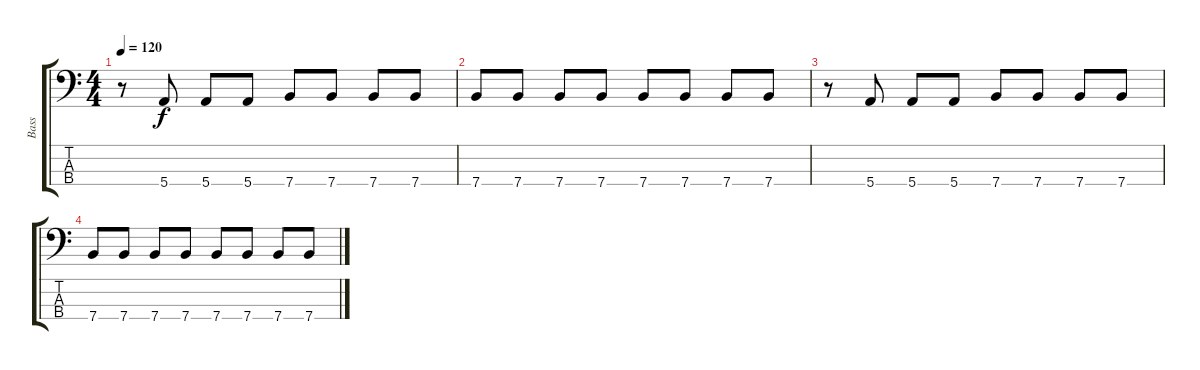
\track ("Bass" "Bass") {instrument electricbassfinger}
\staff {score tabs}
\tuning (G2 D2 A1 E1) {hide}
\ts (4 4)
\tempo 120
\clef f4
\ks c
r.8{dy f} 5.4.8 5.4.8 5.4.8 7.4.8 7.4.8 7.4.8 7.4.8 |
7.4.8 7.4.8 7.4.8 7.4.8 7.4.8 7.4.8 7.4.8 7.4.8 |
r.8 5.4.8 5.4.8 5.4.8 7.4.8 7.4.8 7.4.8 7.4.8 |
7.4.8 7.4.8 7.4.8 7.4.8 7.4.8 7.4.8 7.4.8 7.4.8
